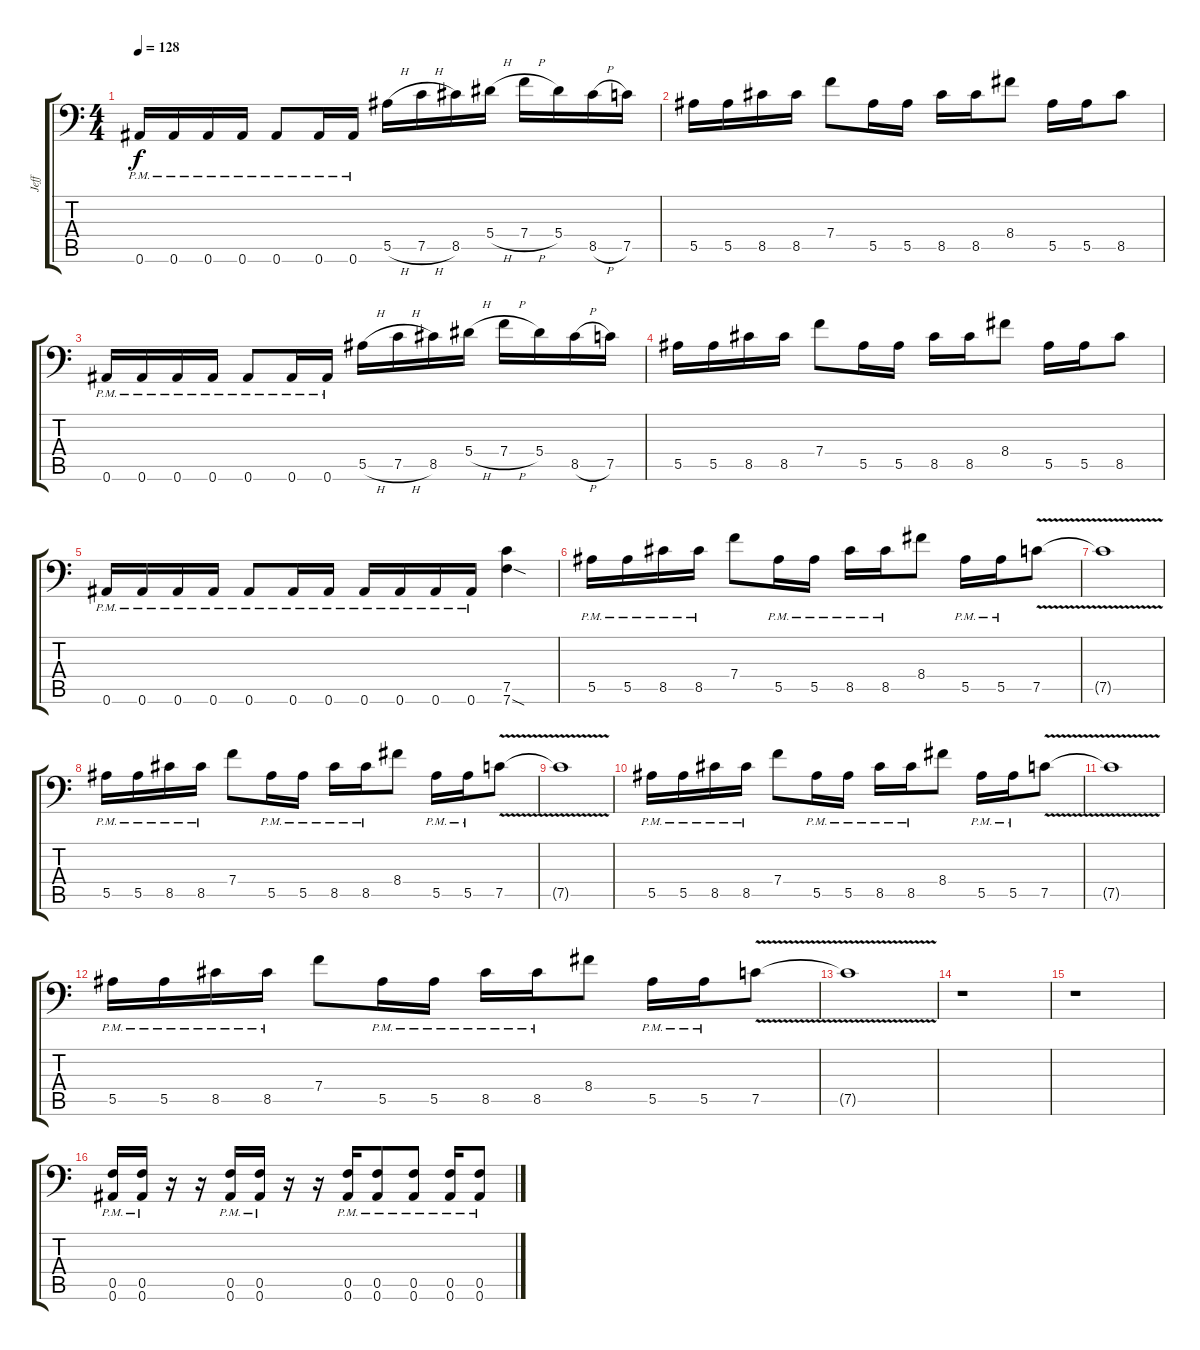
\track ("Jeff" "Jeff") {instrument distortionguitar}
\staff {score tabs}
\tuning (C4 G3 Eb3 Bb2 F2 Bb1) {hide}
\ts (4 4)
\tempo 128
\clef f4
\ks c
0.6{pm}.16{dy f} 0.6{pm}.16 0.6{pm}.16 0.6{pm}.16 0.6{pm}.8 0.6{pm}.16 0.6{pm}.16 5.5{h}.16 7.5{h}.16 8.5.16 5.4{h}.16 7.4{h}.16 5.4.16 8.5{h}.16 7.5.16 |
5.5.16 5.5.16 8.5.16 8.5.16 7.4.8 5.5.16 5.5.16 8.5.16 8.5.16 8.4.8 5.5.16 5.5.16 8.5.8 |
0.6{pm}.16 0.6{pm}.16 0.6{pm}.16 0.6{pm}.16 0.6{pm}.8 0.6{pm}.16 0.6{pm}.16 5.5{h}.16 7.5{h}.16 8.5.16 5.4{h}.16 7.4{h}.16 5.4.16 8.5{h}.16 7.5.16 |
5.5.16 5.5.16 8.5.16 8.5.16 7.4.8 5.5.16 5.5.16 8.5.16 8.5.16 8.4.8 5.5.16 5.5.16 8.5.8 |
0.6{pm}.16 0.6{pm}.16 0.6{pm}.16 0.6{pm}.16 0.6{pm}.8 0.6{pm}.16 0.6{pm}.16 0.6{pm}.16 0.6{pm}.16 0.6{pm}.16 0.6{pm}.16 (7.5 7.6{sod}).4 |
5.5{pm}.16 5.5{pm}.16 8.5{pm}.16 8.5{pm}.16 7.4.8 5.5{pm}.16 5.5{pm}.16 8.5{pm}.16 8.5{pm}.16 8.4.8 5.5{pm}.16 5.5{pm}.16 7.5{v}.8 |
7.5{t}.1 |
5.5{pm}.16 5.5{pm}.16 8.5{pm}.16 8.5{pm}.16 7.4.8 5.5{pm}.16 5.5{pm}.16 8.5{pm}.16 8.5{pm}.16 8.4.8 5.5{pm}.16 5.5{pm}.16 7.5{v}.8 |
7.5{t}.1 |
5.5{pm}.16 5.5{pm}.16 8.5{pm}.16 8.5{pm}.16 7.4.8 5.5{pm}.16 5.5{pm}.16 8.5{pm}.16 8.5{pm}.16 8.4.8 5.5{pm}.16 5.5{pm}.16 7.5{v}.8 |
7.5{t}.1 |
5.5{pm}.16 5.5{pm}.16 8.5{pm}.16 8.5{pm}.16 7.4.8 5.5{pm}.16 5.5{pm}.16 8.5{pm}.16 8.5{pm}.16 8.4.8 5.5{pm}.16 5.5{pm}.16 7.5{v}.8 |
7.5{t}.1 |
r.1 |
r.1 |
(0.5{pm} 0.6{pm}).16 (0.5{pm} 0.6{pm}).16 r.16 r.16 (0.5{pm} 0.6{pm}).16 (0.5{pm} 0.6{pm}).16 r.16 r.16 (0.5{pm} 0.6{pm}).16 (0.5{pm} 0.6{pm}).8 (0.5{pm} 0.6{pm}).8 (0.5{pm} 0.6{pm}).16 (0.5{pm} 0.6{pm}).8
